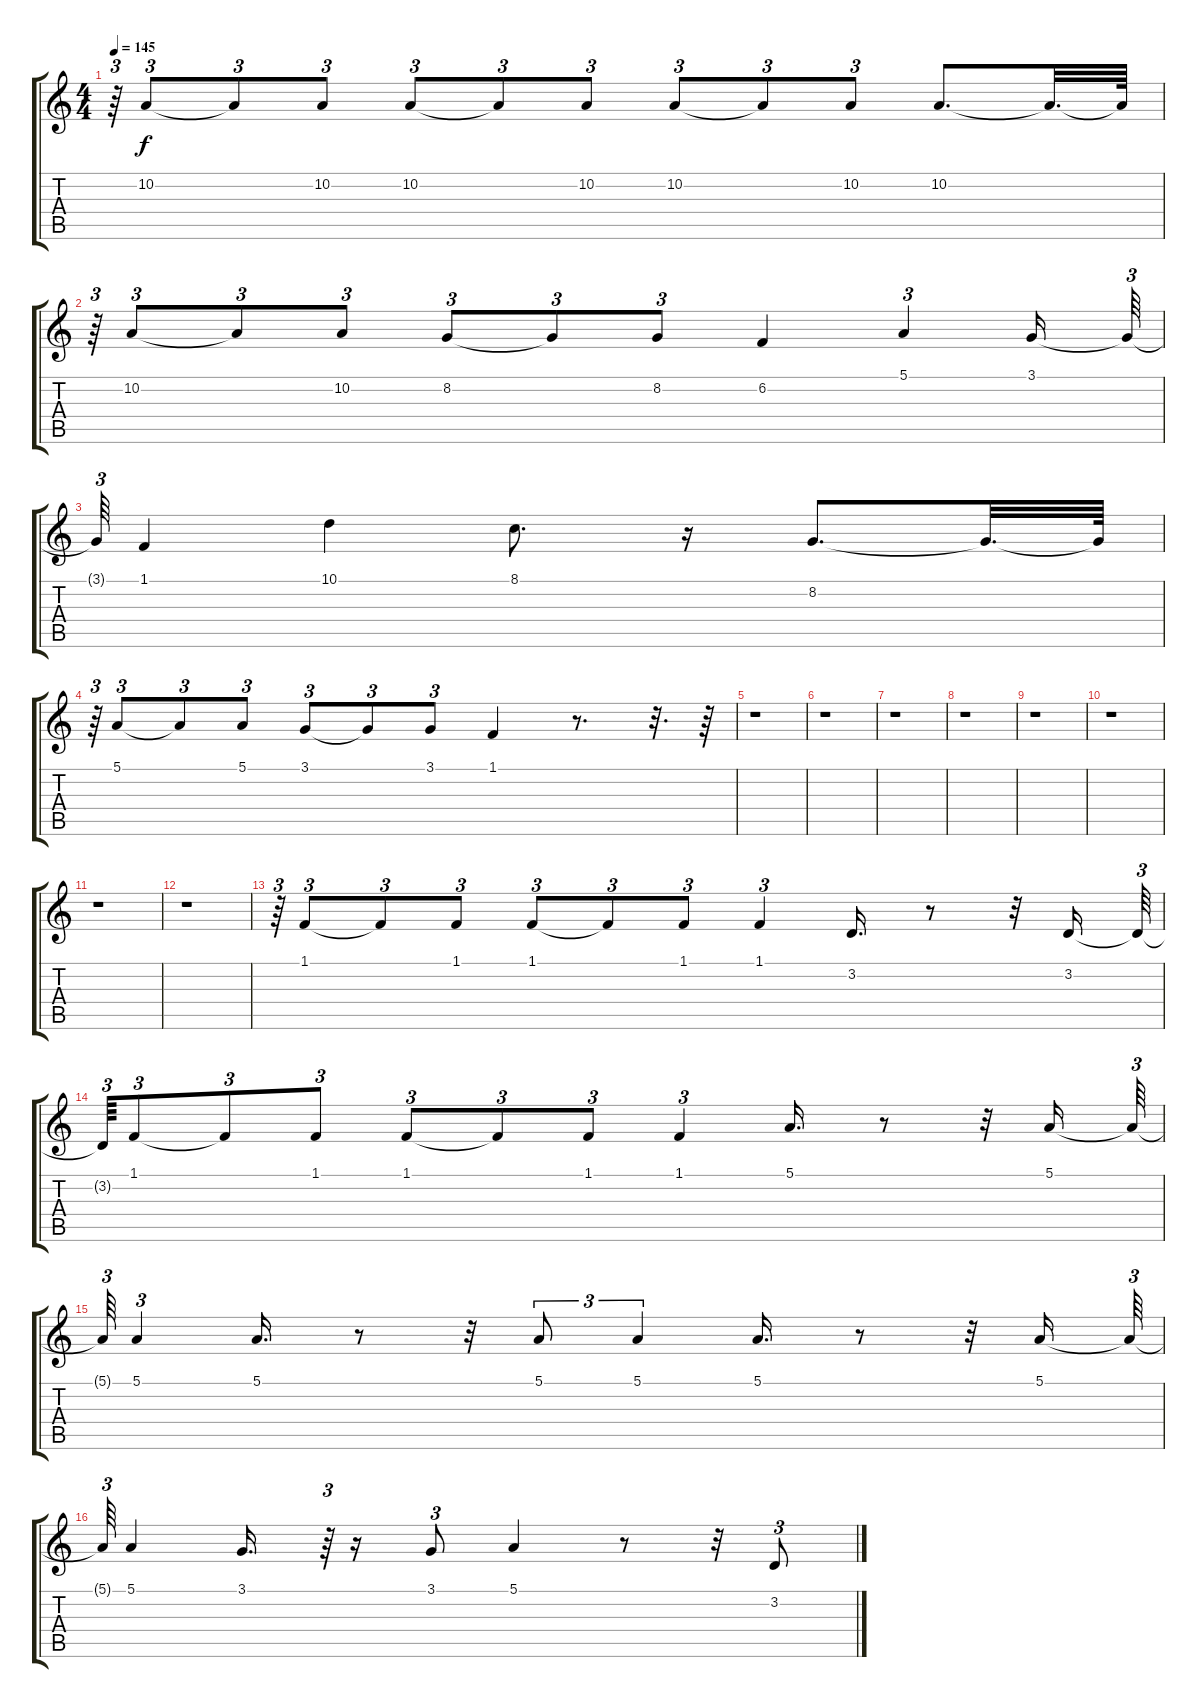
\track "" {instrument clarinet}
\staff {score tabs}
\tuning (E4 B3 G3 D3 A2 E2) {hide}
\ts (4 4)
\tempo 145
\clef g2
\ks c
r.64{tu (3 2) dy f} 10.2.8{tu (3 2)} 10.2{t}.8{tu (3 2)} 10.2.8{tu (3 2)} 10.2.8{tu (3 2)} 10.2{t}.8{tu (3 2)} 10.2.8{tu (3 2)} 10.2.8{tu (3 2)} 10.2{t}.8{tu (3 2)} 10.2.8{tu (3 2)} 10.2.8{d} 10.2{t}.32{d} 10.2{t}.64 |
r.64{tu (3 2)} 10.2.8{tu (3 2)} 10.2{t}.8{tu (3 2)} 10.2.8{tu (3 2)} 8.2.8{tu (3 2)} 8.2{t}.8{tu (3 2)} 8.2.8{tu (3 2)} 6.2.4 5.1.4{tu (3 2)} 3.1.16 3.1{t}.64{tu (3 2)} |
3.1{t}.64{tu (3 2)} 1.1.4 10.1.4 8.1.8{d} r.16 8.2.8{d} 8.2{t}.32{d} 8.2{t}.64 |
r.64{tu (3 2)} 5.1.8{tu (3 2)} 5.1{t}.8{tu (3 2)} 5.1.8{tu (3 2)} 3.1.8{tu (3 2)} 3.1{t}.8{tu (3 2)} 3.1.8{tu (3 2)} 1.1.4 r.8{d} r.32{d} r.64 |
r.1 |
r.1 |
r.1 |
r.1 |
r.1 |
r.1 |
r.1 |
r.1 |
r.64{tu (3 2)} 1.1.8{tu (3 2)} 1.1{t}.8{tu (3 2)} 1.1.8{tu (3 2)} 1.1.8{tu (3 2)} 1.1{t}.8{tu (3 2)} 1.1.8{tu (3 2)} 1.1.4{tu (3 2)} 3.2.16{d} r.8 r.32 3.2.16 3.2{t}.64{tu (3 2)} |
3.2{t}.64{tu (3 2)} 1.1.8{tu (3 2)} 1.1{t}.8{tu (3 2)} 1.1.8{tu (3 2)} 1.1.8{tu (3 2)} 1.1{t}.8{tu (3 2)} 1.1.8{tu (3 2)} 1.1.4{tu (3 2)} 5.1.16{d} r.8 r.32 5.1.16 5.1{t}.64{tu (3 2)} |
5.1{t}.64{tu (3 2)} 5.1.4{tu (3 2)} 5.1.16{d} r.8 r.32 5.1.8{tu (3 2)} 5.1.4{tu (3 2)} 5.1.16{d} r.8 r.32 5.1.16 5.1{t}.64{tu (3 2)} |
5.1{t}.64{tu (3 2)} 5.1.4 3.1.16{d} r.64{tu (3 2)} r.16 3.1.8{tu (3 2)} 5.1.4 r.8 r.32 3.2.8{tu (3 2)}
